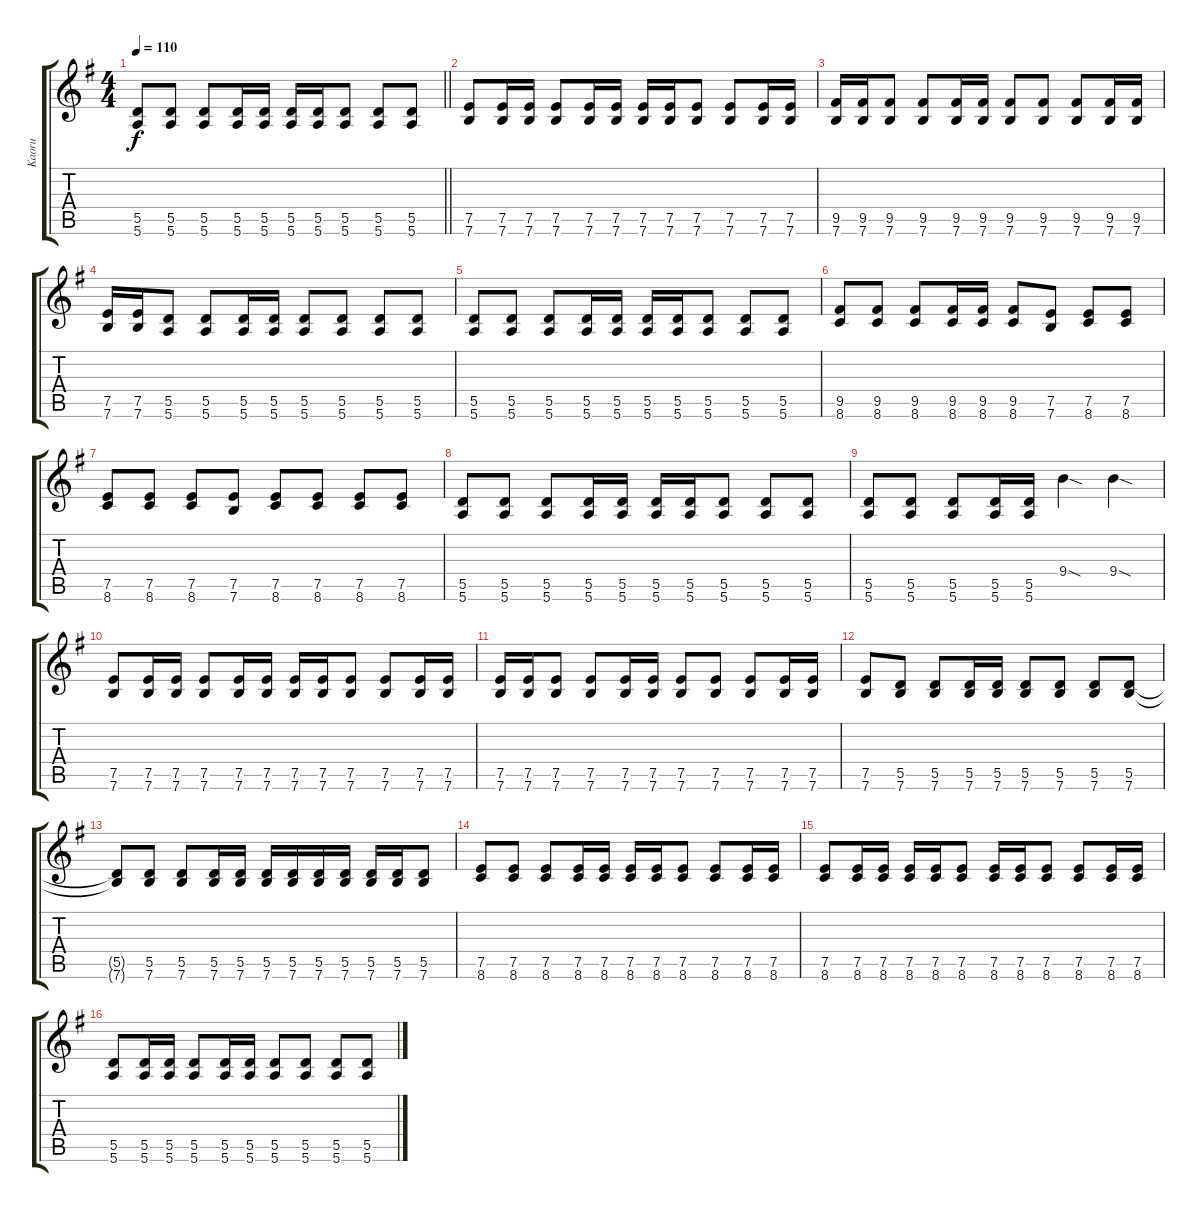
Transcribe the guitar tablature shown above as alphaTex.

\track ("Kaoru" "Kaoru") {instrument overdrivenguitar}
\staff {score tabs}
\tuning (E4 B3 G3 D3 A2 E2) {hide}
\ts (4 4)
\tempo 110
\clef g2
\barLineRight lightlight
\ks g
(5.5{t} 5.6{t}).8{dy f} (5.5 5.6).8 (5.5 5.6).8 (5.5 5.6).16 (5.5 5.6).16 (5.5 5.6).16 (5.5 5.6).16 (5.5 5.6).8 (5.5 5.6).8 (5.5 5.6).8 |
(7.5 7.6).8 (7.5 7.6).16 (7.5 7.6).16 (7.5 7.6).8 (7.5 7.6).16 (7.5 7.6).16 (7.5 7.6).16 (7.5 7.6).16 (7.5 7.6).8 (7.5 7.6).8 (7.5 7.6).16 (7.5 7.6).16 |
(9.5 7.6).16 (9.5 7.6).16 (9.5 7.6).8 (9.5 7.6).8 (9.5 7.6).16 (9.5 7.6).16 (9.5 7.6).8 (9.5 7.6).8 (9.5 7.6).8 (9.5 7.6).16 (9.5 7.6).16 |
(7.5 7.6).16 (7.5 7.6).16 (5.5 5.6).8 (5.5 5.6).8 (5.5 5.6).16 (5.5 5.6).16 (5.5 5.6).8 (5.5 5.6).8 (5.5 5.6).8 (5.5 5.6).8 |
(5.5 5.6).8 (5.5 5.6).8 (5.5 5.6).8 (5.5 5.6).16 (5.5 5.6).16 (5.5 5.6).16 (5.5 5.6).16 (5.5 5.6).8 (5.5 5.6).8 (5.5 5.6).8 |
(9.5 8.6).8 (9.5 8.6).8 (9.5 8.6).8 (9.5 8.6).16 (9.5 8.6).16 (9.5 8.6).8 (7.5 7.6).8 (7.5 8.6).8 (7.5 8.6).8 |
(7.5 8.6).8 (7.5 8.6).8 (7.5 8.6).8 (7.5 7.6).8 (7.5 8.6).8 (7.5 8.6).8 (7.5 8.6).8 (7.5 8.6).8 |
(5.5 5.6).8 (5.5 5.6).8 (5.5 5.6).8 (5.5 5.6).16 (5.5 5.6).16 (5.5 5.6).16 (5.5 5.6).16 (5.5 5.6).8 (5.5 5.6).8 (5.5 5.6).8 |
(5.5 5.6).8 (5.5 5.6).8 (5.5 5.6).8 (5.5 5.6).16 (5.5 5.6).16 9.4{sod}.4 9.4{sod}.4 |
(7.5 7.6).8 (7.5 7.6).16 (7.5 7.6).16 (7.5 7.6).8 (7.5 7.6).16 (7.5 7.6).16 (7.5 7.6).16 (7.5 7.6).16 (7.5 7.6).8 (7.5 7.6).8 (7.5 7.6).16 (7.5 7.6).16 |
(7.5 7.6).16 (7.5 7.6).16 (7.5 7.6).8 (7.5 7.6).8 (7.5 7.6).16 (7.5 7.6).16 (7.5 7.6).8 (7.5 7.6).8 (7.5 7.6).8 (7.5 7.6).16 (7.5 7.6).16 |
(7.5 7.6).8 (5.5 7.6).8 (5.5 7.6).8 (5.5 7.6).16 (5.5 7.6).16 (5.5 7.6).8 (5.5 7.6).8 (5.5 7.6).8 (5.5 7.6).8 |
(5.5{t} 7.6{t}).8 (5.5 7.6).8 (5.5 7.6).8 (5.5 7.6).16 (5.5 7.6).16 (5.5 7.6).16 (5.5 7.6).16 (5.5 7.6).16 (5.5 7.6).16 (5.5 7.6).16 (5.5 7.6).16 (5.5 7.6).8 |
(7.5 8.6).8 (7.5 8.6).8 (7.5 8.6).8 (7.5 8.6).16 (7.5 8.6).16 (7.5 8.6).16 (7.5 8.6).16 (7.5 8.6).8 (7.5 8.6).8 (7.5 8.6).16 (7.5 8.6).16 |
(7.5 8.6).8 (7.5 8.6).16 (7.5 8.6).16 (7.5 8.6).16 (7.5 8.6).16 (7.5 8.6).8 (7.5 8.6).16 (7.5 8.6).16 (7.5 8.6).8 (7.5 8.6).8 (7.5 8.6).16 (7.5 8.6).16 |
(5.5 5.6).8 (5.5 5.6).16 (5.5 5.6).16 (5.5 5.6).8 (5.5 5.6).16 (5.5 5.6).16 (5.5 5.6).8 (5.5 5.6).8 (5.5 5.6).8 (5.5 5.6).8
